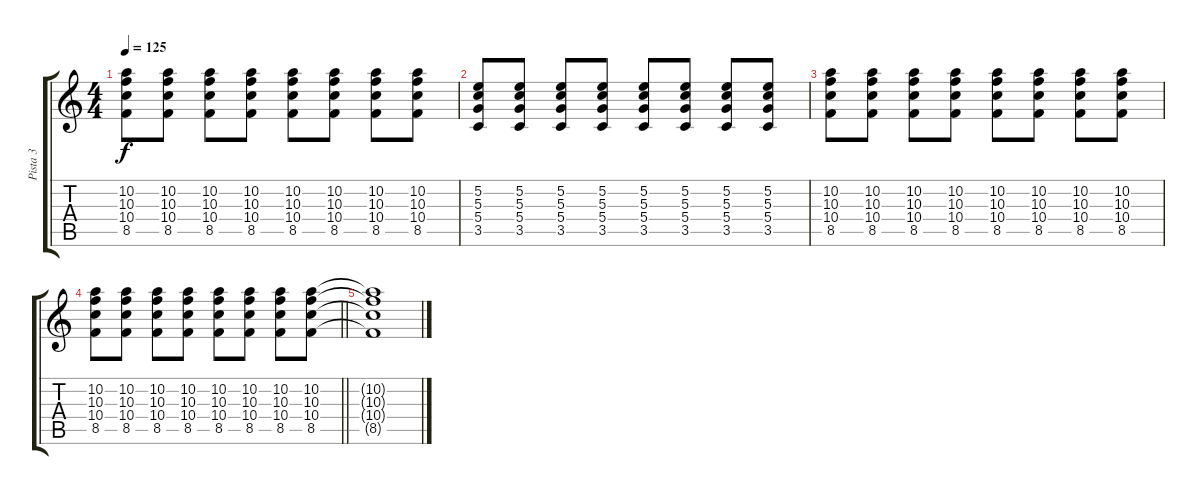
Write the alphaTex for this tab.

\track ("Pista 3" "Pista 3") {instrument distortionguitar}
\staff {score tabs}
\tuning (E4 B3 G3 D3 A2 E2) {hide}
\ts (4 4)
\tempo 125
\clef g2
\ks c
(10.2 10.3 10.4 8.5).8{dy f} (10.2 10.3 10.4 8.5).8 (10.2 10.3 10.4 8.5).8 (10.2 10.3 10.4 8.5).8 (10.2 10.3 10.4 8.5).8 (10.2 10.3 10.4 8.5).8 (10.2 10.3 10.4 8.5).8 (10.2 10.3 10.4 8.5).8 |
(5.2 5.3 5.4 3.5).8 (5.2 5.3 5.4 3.5).8 (5.2 5.3 5.4 3.5).8 (5.2 5.3 5.4 3.5).8 (5.2 5.3 5.4 3.5).8 (5.2 5.3 5.4 3.5).8 (5.2 5.3 5.4 3.5).8 (5.2 5.3 5.4 3.5).8 |
(10.2 10.3 10.4 8.5).8 (10.2 10.3 10.4 8.5).8 (10.2 10.3 10.4 8.5).8 (10.2 10.3 10.4 8.5).8 (10.2 10.3 10.4 8.5).8 (10.2 10.3 10.4 8.5).8 (10.2 10.3 10.4 8.5).8 (10.2 10.3 10.4 8.5).8 |
\barLineRight lightlight
(10.2 10.3 10.4 8.5).8 (10.2 10.3 10.4 8.5).8 (10.2 10.3 10.4 8.5).8 (10.2 10.3 10.4 8.5).8 (10.2 10.3 10.4 8.5).8 (10.2 10.3 10.4 8.5).8 (10.2 10.3 10.4 8.5).8 (10.2 10.3 10.4 8.5).8 |
(10.2{t} 10.3{t} 10.4{t} 8.5{t}).1
